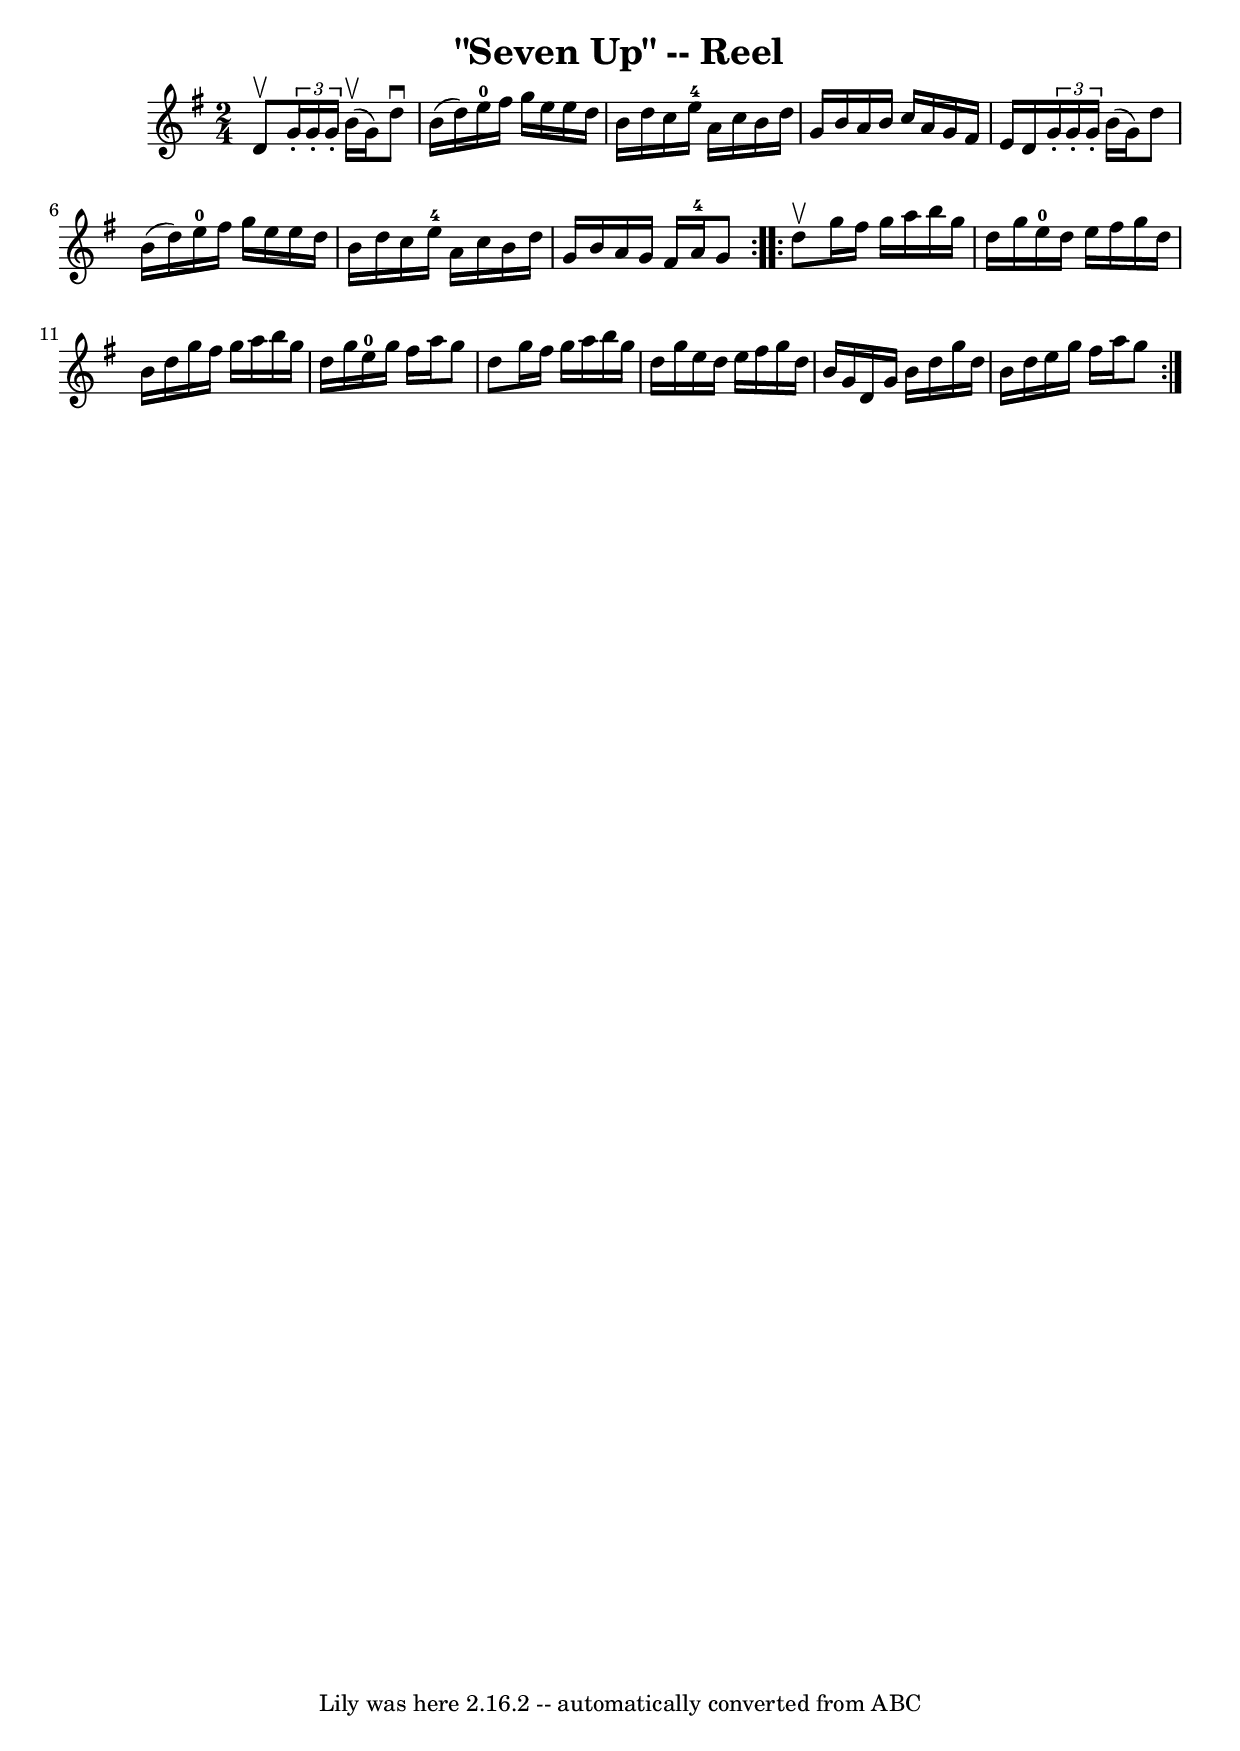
\version "2.16.2"
\include "Mammoth.ily"
\header {
  %% book = "Ryan's Mammoth Collection"
 crossRefNumber = "1"
 footnotes = "\\\\"
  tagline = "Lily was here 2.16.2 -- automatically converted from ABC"
  title = "\"Seven Up\" -- Reel"

}
voicedefault =  {



  \repeat volta 2 {

    \time 2/4 
    \key g \major d'8^\upbow  |
    \times 2/3 { g'16-.   
		 g'16-. g'16-. 
	       } b'16^\upbow(g'16) d''8^\downbow b'16 ( d''16)    |
 e''16-0 fs''16 g''16 e''16 e''16 d''16 b'16 d''16     |
 c''16 e''16-4 a'16 c''16 b'16 d''16 g'16 b'16     |
 a'16 b'16 c''16 a'16 g'16 fs'16 e'16 d'16     |
    \times 2/3 { g'16-. g'16-. 
		 g'16-.  	       } b'16 (g'16) d''8 b'16 (d''16)    |
 e''16-0 fs''16 g''16 e''16 e''16 d''16 b'16 d''16      |
 c''16 e''16-4 a'16 c''16 b'16 d''16 g'16 b'16  |
 a'16 g'16 fs'16 a'16-4 g'8  
  }     

  \repeat volta 2 { d''8^\upbow  |
 g''16 fs''16 g''16 a''16 b''16 g''16 d''16 g''16     |
 e''16-0 d''16 e''16 fs''16 g''16 d''16 b'16 d''16     |
 g''16 fs''16 g''16 a''16 b''16 g''16 d''16 g''16     |
 e''16-0 g''16 fs''16 a''16 g''8 d''8     |
 g''16 fs''16 g''16 a''16 b''16 g''16 d''16 g''16     |
 e''16 d''16 e''16 fs''16 g''16 d''16 b'16 g'16      |
 d'16 g'16 b'16 d''16 g''16 d''16 b'16 d''16     |
 e''16 g''16 fs''16 a''16 g''8  
  }   

}

\score{
  <<

    \context Staff="default"
    {
      \voicedefault 
      
    }

  >>
  \layout {
    
  }
  \midi {
  }

}
